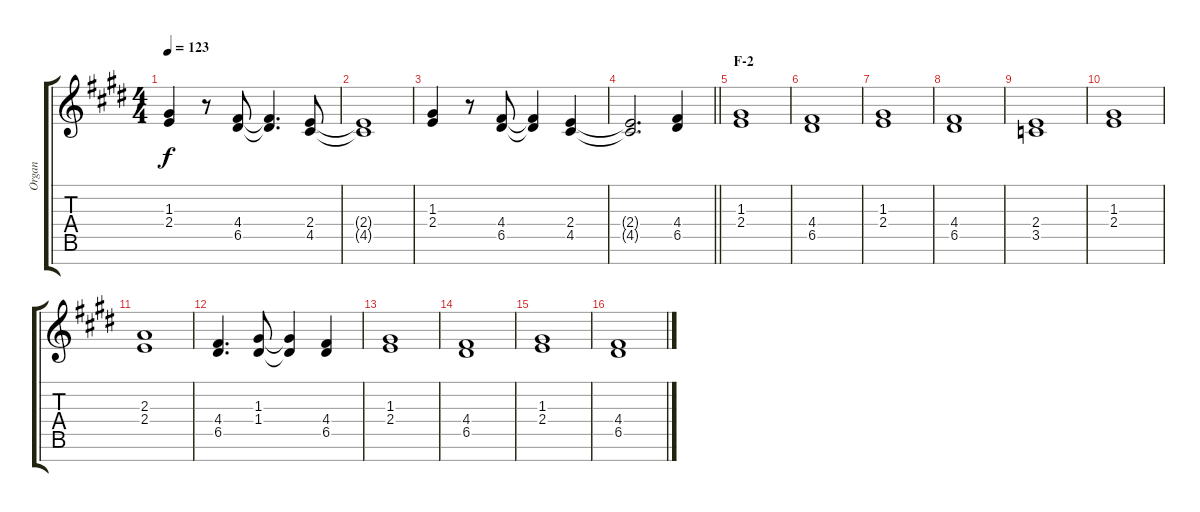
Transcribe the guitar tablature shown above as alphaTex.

\track ("Organ" "Organ") {instrument rockorgan}
\staff {score tabs}
\tuning (E5 B4 G4 D4 A3 E3 B2) {hide}
\ts (4 4)
\tempo 123
\clef g2
\ks e
(1.3 2.4).4{dy f} r.8 (4.4 6.5).8 (4.4{t} 6.5{t}).4{d} (2.4 4.5).8 |
(2.4{t} 4.5{t}).1 |
(1.3 2.4).4 r.8 (4.4 6.5).8 (4.4{t} 6.5{t}).4 (2.4 4.5).4 |
\barLineRight lightlight
(2.4{t} 4.5{t}).2{d} (4.4 6.5).4 |
\section ("" "F-2")
(1.3 2.4).1 |
(4.4 6.5).1 |
(1.3 2.4).1 |
(4.4 6.5).1 |
(2.4 3.5).1 |
(1.3 2.4).1 |
(2.3 2.4).1 |
(4.4 6.5).4{d} (1.3 1.4).8 (1.3{t} 1.4{t}).4 (4.4 6.5).4 |
(1.3 2.4).1 |
(4.4 6.5).1 |
(1.3 2.4).1 |
(4.4 6.5).1
